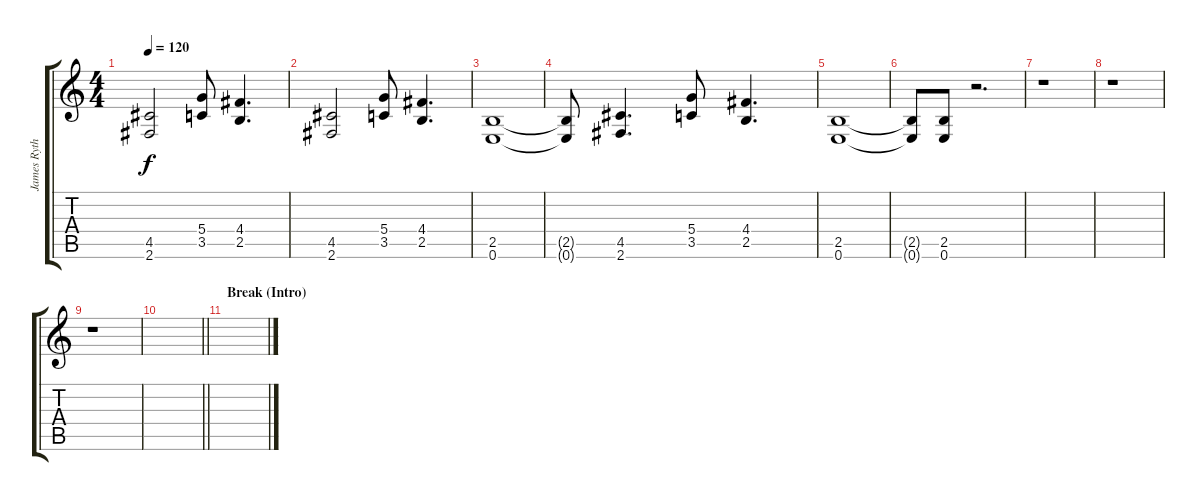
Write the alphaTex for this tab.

\track ("James Rythm 2" "James Ryth") {instrument distortionguitar}
\staff {score tabs}
\tuning (E4 B3 G3 D3 A2 E2) {hide}
\ts (4 4)
\tempo 120
\clef g2
\ks c
(4.5 2.6).2{dy f} (5.4 3.5).8 (4.4 2.5).4{d} |
(4.5 2.6).2 (5.4 3.5).8 (4.4 2.5).4{d} |
(2.5 0.6).1 |
(2.5{t} 0.6{t}).8 (4.5 2.6).4{d} (5.4 3.5).8 (4.4 2.5).4{d} |
(2.5 0.6).1 |
(2.5{t} 0.6{t}).8 (2.5 0.6).8 r.2{d} |
r.1 |
r.1 |
r.1 |
\barLineRight lightlight
|
\section ("" "Break (Intro)")
